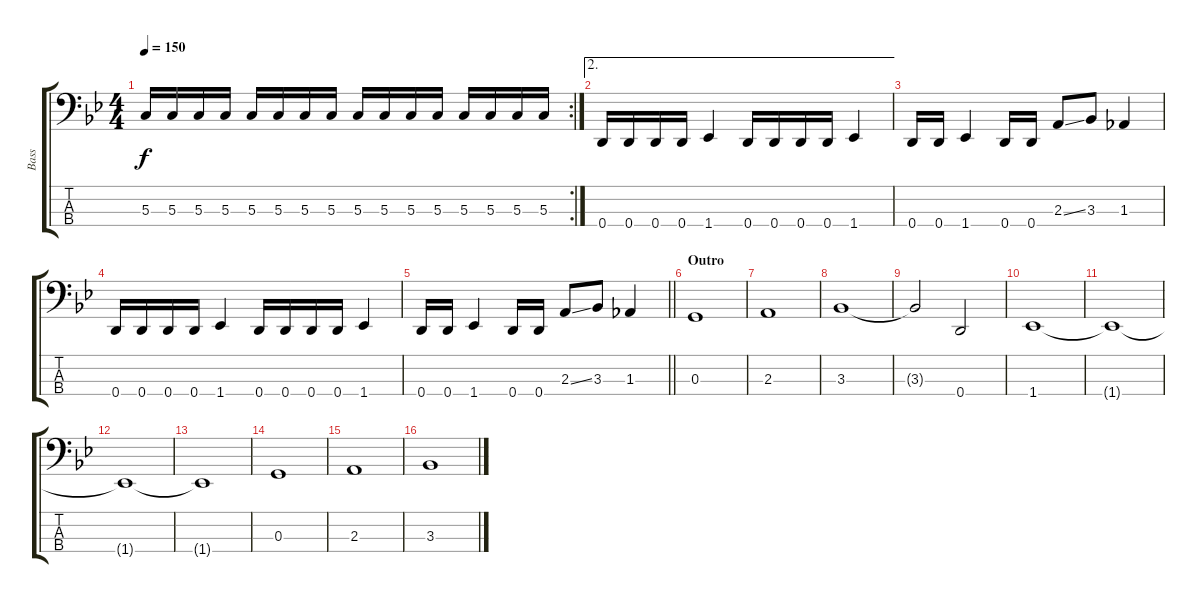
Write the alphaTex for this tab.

\track ("Bass" "Bass") {instrument electricbassfinger}
\staff {score tabs}
\tuning (F2 C2 G1 D1) {hide}
\rc 2
\ts (4 4)
\tempo 150
\clef f4
\ks gminor
5.3.16{dy f} 5.3.16 5.3.16 5.3.16 5.3.16 5.3.16 5.3.16 5.3.16 5.3.16 5.3.16 5.3.16 5.3.16 5.3.16 5.3.16 5.3.16 5.3.16 |
\ae 2
0.4.16 0.4.16 0.4.16 0.4.16 1.4.4 0.4.16 0.4.16 0.4.16 0.4.16 1.4.4 |
0.4.16 0.4.16 1.4.4 0.4.16 0.4.16 2.3{ss}.8 3.3.8 1.3.4 |
0.4.16 0.4.16 0.4.16 0.4.16 1.4.4 0.4.16 0.4.16 0.4.16 0.4.16 1.4.4 |
\barLineRight lightlight
0.4.16 0.4.16 1.4.4 0.4.16 0.4.16 2.3{ss}.8 3.3.8 1.3.4 |
\section ("" "Outro")
0.3.1 |
2.3.1 |
3.3.1 |
3.3{t}.2 0.4.2 |
1.4.1 |
1.4{t}.1 |
1.4{t}.1 |
1.4{t}.1 |
0.3.1 |
2.3.1 |
3.3.1
